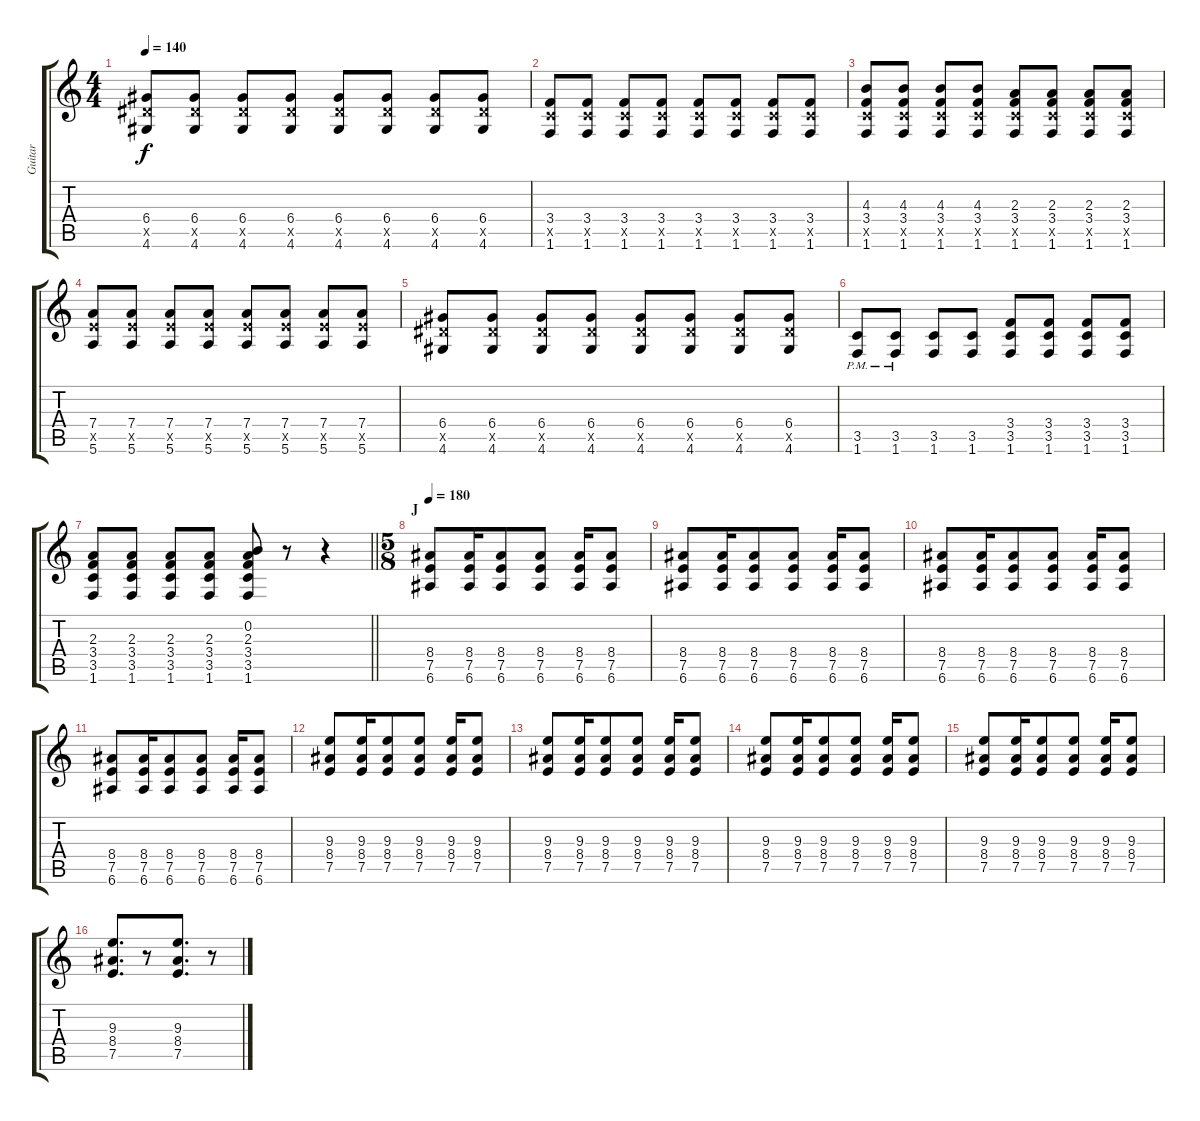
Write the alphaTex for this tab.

\track ("Guitar" "Guitar") {instrument distortionguitar}
\staff {score tabs}
\tuning (E4 B3 G3 D3 A2 E2) {hide}
\ts (4 4)
\tempo 140
\clef g2
\ks c
(6.4 6.5{x} 4.6).8{dy f} (6.4 6.5{x} 4.6).8 (6.4 6.5{x} 4.6).8 (6.4 6.5{x} 4.6).8 (6.4 6.5{x} 4.6).8 (6.4 6.5{x} 4.6).8 (6.4 6.5{x} 4.6).8 (6.4 6.5{x} 4.6).8 |
(3.4 3.5{x} 1.6).8 (3.4 3.5{x} 1.6).8 (3.4 3.5{x} 1.6).8 (3.4 3.5{x} 1.6).8 (3.4 3.5{x} 1.6).8 (3.4 3.5{x} 1.6).8 (3.4 3.5{x} 1.6).8 (3.4 3.5{x} 1.6).8 |
(4.3 3.4 3.5{x} 1.6).8 (4.3 3.4 3.5{x} 1.6).8 (4.3 3.4 3.5{x} 1.6).8 (4.3 3.4 3.5{x} 1.6).8 (2.3 3.4 3.5{x} 1.6).8 (2.3 3.4 3.5{x} 1.6).8 (2.3 3.4 3.5{x} 1.6).8 (2.3 3.4 3.5{x} 1.6).8 |
(7.4 7.5{x} 5.6).8 (7.4 7.5{x} 5.6).8 (7.4 7.5{x} 5.6).8 (7.4 7.5{x} 5.6).8 (7.4 7.5{x} 5.6).8 (7.4 7.5{x} 5.6).8 (7.4 7.5{x} 5.6).8 (7.4 7.5{x} 5.6).8 |
(6.4 6.5{x} 4.6).8 (6.4 6.5{x} 4.6).8 (6.4 6.5{x} 4.6).8 (6.4 6.5{x} 4.6).8 (6.4 6.5{x} 4.6).8 (6.4 6.5{x} 4.6).8 (6.4 6.5{x} 4.6).8 (6.4 6.5{x} 4.6).8 |
(3.5{pm} 1.6{pm}).8{volume 10} (3.5{pm} 1.6{pm}).8 (3.5 1.6).8 (3.5 1.6).8 (3.4 3.5 1.6).8{volume 13} (3.4 3.5 1.6).8 (3.4 3.5 1.6).8 (3.4 3.5 1.6).8 |
\barLineRight lightlight
(2.3 3.4 3.5 1.6).8 (2.3 3.4 3.5 1.6).8 (2.3 3.4 3.5 1.6).8 (2.3 3.4 3.5 1.6).8 (0.2 2.3 3.4 3.5 1.6).8 r.8 r.4 |
\ts (5 8)
\section ("" "J")
\tempo 180
(8.4 7.5 6.6).8{volume 13 instrument distortionguitar} (8.4 7.5 6.6).16 (8.4 7.5 6.6).8 (8.4 7.5 6.6).8 (8.4 7.5 6.6).16 (8.4 7.5 6.6).8 |
(8.4 7.5 6.6).8 (8.4 7.5 6.6).16 (8.4 7.5 6.6).8 (8.4 7.5 6.6).8 (8.4 7.5 6.6).16 (8.4 7.5 6.6).8 |
(8.4 7.5 6.6).8 (8.4 7.5 6.6).16 (8.4 7.5 6.6).8 (8.4 7.5 6.6).8 (8.4 7.5 6.6).16 (8.4 7.5 6.6).8 |
(8.4 7.5 6.6).8 (8.4 7.5 6.6).16 (8.4 7.5 6.6).8 (8.4 7.5 6.6).8 (8.4 7.5 6.6).16 (8.4 7.5 6.6).8 |
(9.3 8.4 7.5).8 (9.3 8.4 7.5).16 (9.3 8.4 7.5).8 (9.3 8.4 7.5).8 (9.3 8.4 7.5).16 (9.3 8.4 7.5).8 |
(9.3 8.4 7.5).8 (9.3 8.4 7.5).16 (9.3 8.4 7.5).8 (9.3 8.4 7.5).8 (9.3 8.4 7.5).16 (9.3 8.4 7.5).8 |
(9.3 8.4 7.5).8 (9.3 8.4 7.5).16 (9.3 8.4 7.5).8 (9.3 8.4 7.5).8 (9.3 8.4 7.5).16 (9.3 8.4 7.5).8 |
(9.3 8.4 7.5).8 (9.3 8.4 7.5).16 (9.3 8.4 7.5).8 (9.3 8.4 7.5).8 (9.3 8.4 7.5).16 (9.3 8.4 7.5).8 |
(9.3 8.4 7.5).8{d} r.8 (9.3 8.4 7.5).8{d} r.8
